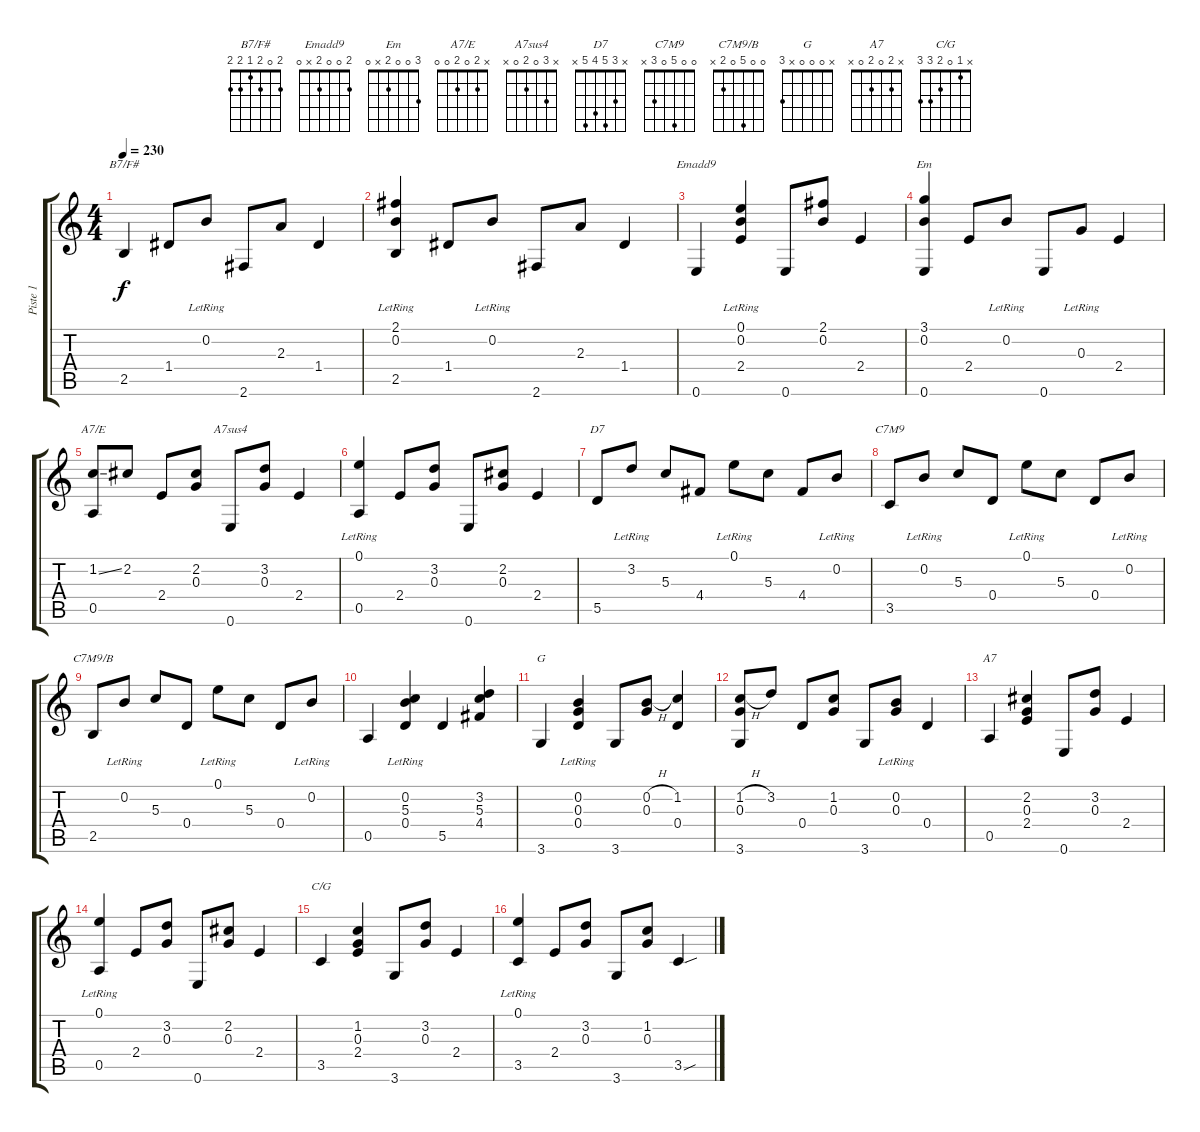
\track ("Piste 1" "Piste 1") {instrument acousticguitarnylon}
\staff {score tabs}
\tuning (E4 B3 G3 D3 A2 E2) {hide}
\chord ("B7/F#" 2 0 2 1 2 2)
\chord ("Emadd9" 2 0 0 2 x 0)
\chord ("Em" 3 0 0 2 x 0)
\chord ("A7/E" x 2 0 2 0 0)
\chord ("A7sus4" x 3 0 2 0 x)
\chord ("D7" x 3 5 4 5 x)
\chord ("C7M9" 0 0 5 0 3 x)
\chord ("C7M9/B" 0 0 5 0 2 x)
\chord ("G" x 0 0 0 x 3)
\chord ("A7" x 2 0 2 0 x)
\chord ("C/G" x 1 0 2 3 3)
\ts (4 4)
\tempo 230
\clef g2
\ks c
2.5.4{ch "B7/F#" dy f} 1.4.8 0.2{lr}.8 2.6.8 2.3.8 1.4.4 |
(2.1 0.2{lr} 2.5).4 1.4.8 0.2{lr}.8 2.6.8 2.3.8 1.4.4 |
0.6.4{ch "Emadd9"} (0.1{lr} 0.2{lr} 2.4).4 0.6.8 (2.1 0.2).8 2.4.4 |
(3.1 0.2 0.6).4{ch "Em"} 2.4.8 0.2{lr}.8 0.6.8 0.3{lr}.8 2.4.4 |
(1.2{ss} 0.5).8{ch "A7/E"} 2.2.8 2.4.8 (2.2 0.3).8 0.6.8{ch "A7sus4"} (3.2 0.3).8 2.4.4 |
(0.1{lr} 0.5).4 2.4.8 (3.2 0.3).8 0.6.8 (2.2 0.3).8 2.4.4 |
5.5.8{ch "D7"} 3.2{lr}.8 5.3.8 4.4.8 0.1{lr}.8 5.3.8 4.4.8 0.2{lr}.8 |
3.5.8{ch "C7M9"} 0.2{lr}.8 5.3.8 0.4.8 0.1{lr}.8 5.3.8 0.4.8 0.2{lr}.8 |
2.5.8{ch "C7M9/B"} 0.2{lr}.8 5.3.8 0.4.8 0.1{lr}.8 5.3.8 0.4.8 0.2{lr}.8 |
0.5.4 (0.2{lr} 5.3 0.4).4 5.5.4 (3.2 5.3 4.4).4 |
3.6.4{ch "G"} (0.2{lr} 0.3{lr} 0.4{lr}).4 3.6.8 (0.2{h} 0.3).8 (1.2 0.4).4 |
(1.2{h} 0.3 3.6).8 3.2.8 0.4.8 (1.2 0.3).8 3.6.8 (0.2{lr} 0.3{lr}).8 0.4.4 |
0.5.4{ch "A7"} (2.2 0.3 2.4).4 0.6.8 (3.2 0.3).8 2.4.4 |
(0.1{lr} 0.5).4 2.4.8 (3.2 0.3).8 0.6.8 (2.2 0.3).8 2.4.4 |
3.5.4{ch "C/G"} (1.2 0.3 2.4).4 3.6.8 (3.2 0.3).8 2.4.4 |
(0.1{lr} 3.5).4 2.4.8 (3.2 0.3).8 3.6.8 (1.2 0.3).8 3.5{sou}.4
